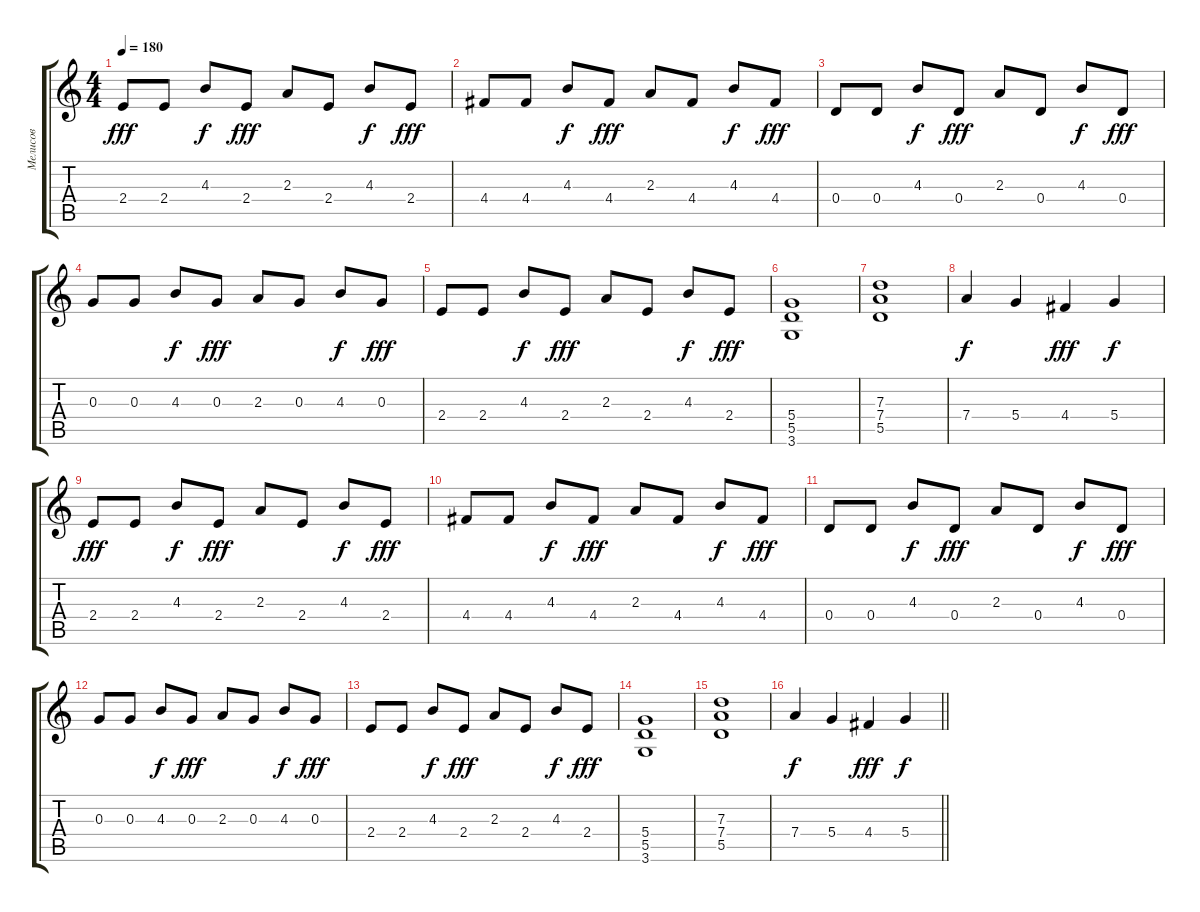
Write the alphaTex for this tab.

\track ("Мелисов" "Мелисов") {instrument distortionguitar}
\staff {score tabs}
\tuning (E4 B3 G3 D3 A2 E2) {hide}
\ts (4 4)
\tempo 180
\clef g2
\ks c
2.4.8{dy fff} 2.4.8 4.3.8{dy f} 2.4.8{dy fff} 2.3.8 2.4.8 4.3.8{dy f} 2.4.8{dy fff} |
4.4.8 4.4.8 4.3.8{dy f} 4.4.8{dy fff} 2.3.8 4.4.8 4.3.8{dy f} 4.4.8{dy fff} |
0.4.8 0.4.8 4.3.8{dy f} 0.4.8{dy fff} 2.3.8 0.4.8 4.3.8{dy f} 0.4.8{dy fff} |
0.3.8 0.3.8 4.3.8{dy f} 0.3.8{dy fff} 2.3.8 0.3.8 4.3.8{dy f} 0.3.8{dy fff} |
2.4.8 2.4.8 4.3.8{dy f} 2.4.8{dy fff} 2.3.8 2.4.8 4.3.8{dy f} 2.4.8{dy fff} |
(5.4 5.5 3.6).1 |
(7.3 7.4 5.5).1 |
7.4.4{dy f} 5.4.4 4.4.4{dy fff} 5.4.4{dy f} |
2.4.8{dy fff} 2.4.8 4.3.8{dy f} 2.4.8{dy fff} 2.3.8 2.4.8 4.3.8{dy f} 2.4.8{dy fff} |
4.4.8 4.4.8 4.3.8{dy f} 4.4.8{dy fff} 2.3.8 4.4.8 4.3.8{dy f} 4.4.8{dy fff} |
0.4.8 0.4.8 4.3.8{dy f} 0.4.8{dy fff} 2.3.8 0.4.8 4.3.8{dy f} 0.4.8{dy fff} |
0.3.8 0.3.8 4.3.8{dy f} 0.3.8{dy fff} 2.3.8 0.3.8 4.3.8{dy f} 0.3.8{dy fff} |
2.4.8 2.4.8 4.3.8{dy f} 2.4.8{dy fff} 2.3.8 2.4.8 4.3.8{dy f} 2.4.8{dy fff} |
(5.4 5.5 3.6).1 |
(7.3 7.4 5.5).1 |
\barLineRight lightlight
7.4.4{dy f} 5.4.4 4.4.4{dy fff} 5.4.4{dy f}
